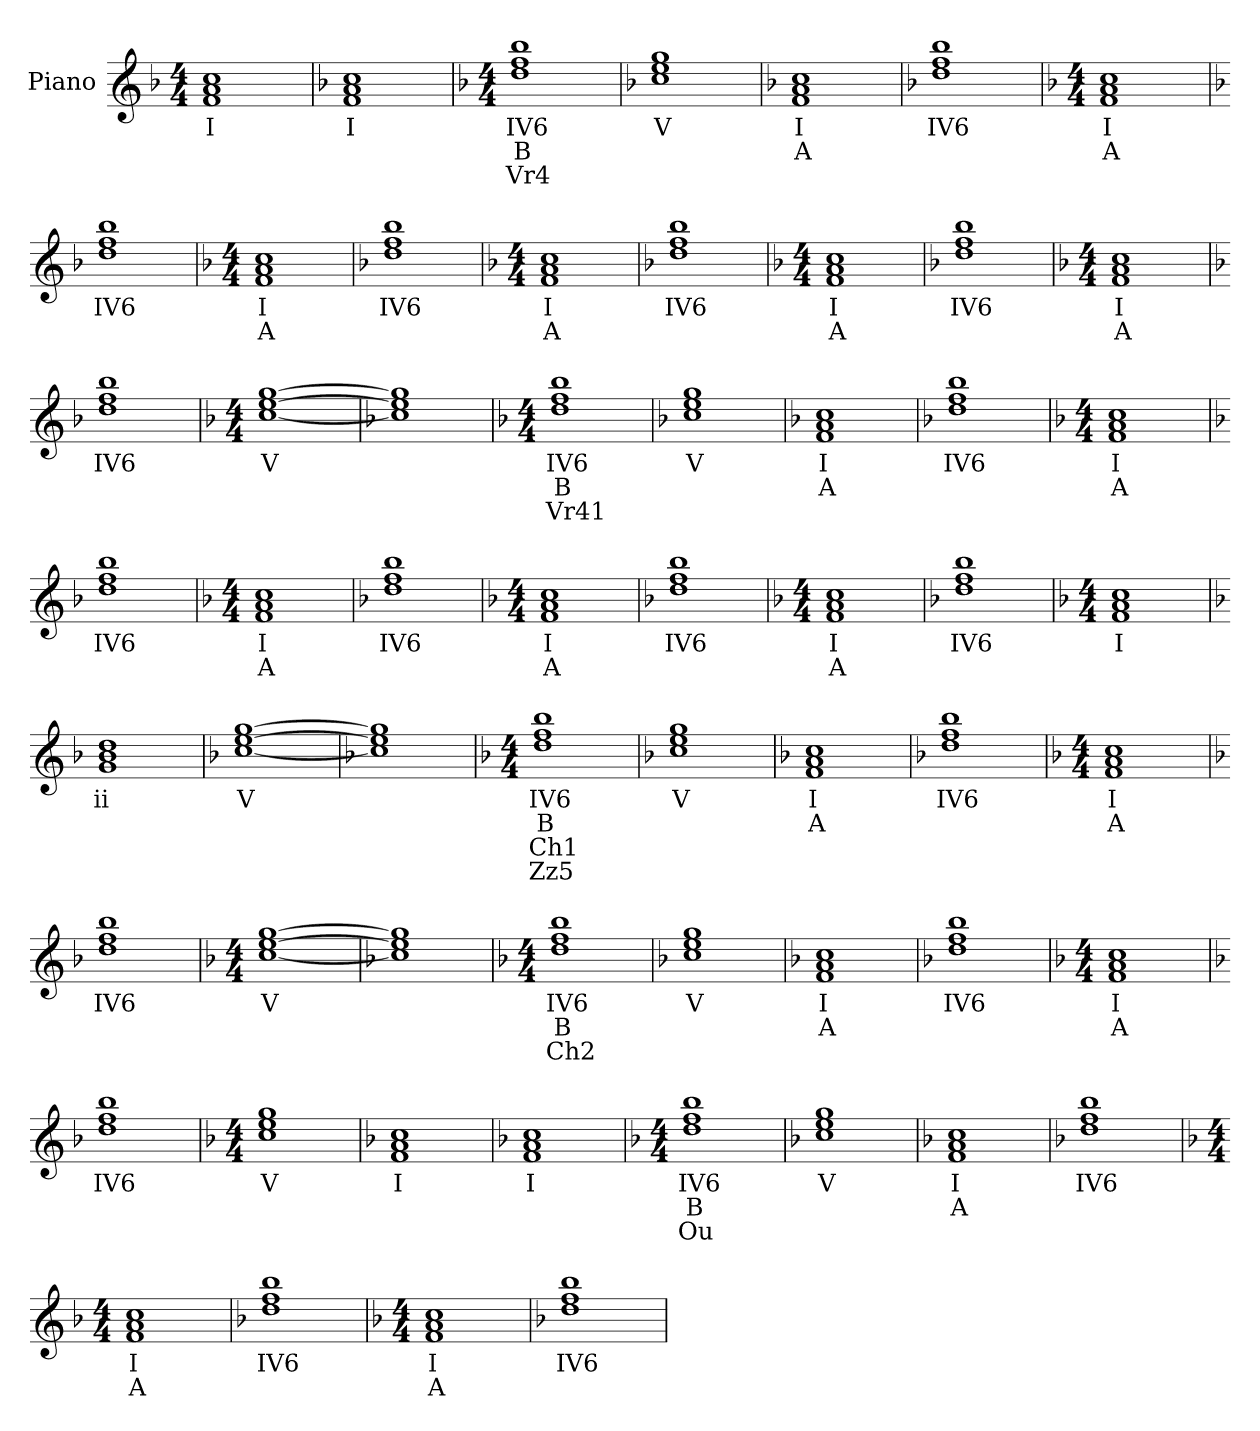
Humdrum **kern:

**kern	**text	**text	**text	**text
*part1	*part1	*part1	*part1	*part1
*staff1	*staff1	*staff1	*staff1	*staff1
*I"Piano	*	*	*	*
*I'Pno	*	*	*	*
*k[b-]	*	*	*	*
*F:	*	*	*	*
*M4/4	*	*	*	*
=	=	=	=	=
1f 1a 1cc	I	.	.	.
=	=	=	=	=
*k[b-]	*	*	*	*
*F:	*	*	*	*
1f 1a 1cc	I	.	.	.
=	=	=	=	=
*k[b-]	*	*	*	*
*F:	*	*	*	*
*M4/4	*	*	*	*
1dd 1ff 1bb-	IV6	B	Vr4	.
=	=	=	=	=
*k[b-]	*	*	*	*
*F:	*	*	*	*
1cc 1ee 1gg	V	.	.	.
=	=	=	=	=
*k[b-]	*	*	*	*
*F:	*	*	*	*
1f 1a 1cc	I	A	.	.
=	=	=	=	=
*k[b-]	*	*	*	*
*F:	*	*	*	*
1dd 1ff 1bb-	IV6	.	.	.
=	=	=	=	=
*k[b-]	*	*	*	*
*F:	*	*	*	*
*M4/4	*	*	*	*
1f 1a 1cc	I	A	.	.
=	=	=	=	=
*k[b-]	*	*	*	*
*F:	*	*	*	*
1dd 1ff 1bb-	IV6	.	.	.
=	=	=	=	=
*k[b-]	*	*	*	*
*F:	*	*	*	*
*M4/4	*	*	*	*
1f 1a 1cc	I	A	.	.
=	=	=	=	=
*k[b-]	*	*	*	*
*F:	*	*	*	*
1dd 1ff 1bb-	IV6	.	.	.
=	=	=	=	=
*k[b-]	*	*	*	*
*F:	*	*	*	*
*M4/4	*	*	*	*
1f 1a 1cc	I	A	.	.
=	=	=	=	=
*k[b-]	*	*	*	*
*F:	*	*	*	*
1dd 1ff 1bb-	IV6	.	.	.
=	=	=	=	=
*k[b-]	*	*	*	*
*F:	*	*	*	*
*M4/4	*	*	*	*
1f 1a 1cc	I	A	.	.
=	=	=	=	=
*k[b-]	*	*	*	*
*F:	*	*	*	*
1dd 1ff 1bb-	IV6	.	.	.
=	=	=	=	=
*k[b-]	*	*	*	*
*F:	*	*	*	*
*M4/4	*	*	*	*
1f 1a 1cc	I	A	.	.
=	=	=	=	=
*k[b-]	*	*	*	*
*F:	*	*	*	*
1dd 1ff 1bb-	IV6	.	.	.
=	=	=	=	=
*k[b-]	*	*	*	*
*F:	*	*	*	*
*M4/4	*	*	*	*
[1cc [1ee [1gg	V	.	.	.
=	=	=	=	=
*k[b-]	*	*	*	*
*F:	*	*	*	*
1cc] 1ee] 1gg]	.	.	.	.
=	=	=	=	=
*k[b-]	*	*	*	*
*F:	*	*	*	*
*M4/4	*	*	*	*
1dd 1ff 1bb-	IV6	B	Vr41	.
=	=	=	=	=
*k[b-]	*	*	*	*
*F:	*	*	*	*
1cc 1ee 1gg	V	.	.	.
=	=	=	=	=
*k[b-]	*	*	*	*
*F:	*	*	*	*
1f 1a 1cc	I	A	.	.
=	=	=	=	=
*k[b-]	*	*	*	*
*F:	*	*	*	*
1dd 1ff 1bb-	IV6	.	.	.
=	=	=	=	=
*k[b-]	*	*	*	*
*F:	*	*	*	*
*M4/4	*	*	*	*
1f 1a 1cc	I	A	.	.
=	=	=	=	=
*k[b-]	*	*	*	*
*F:	*	*	*	*
1dd 1ff 1bb-	IV6	.	.	.
=	=	=	=	=
*k[b-]	*	*	*	*
*F:	*	*	*	*
*M4/4	*	*	*	*
1f 1a 1cc	I	A	.	.
=	=	=	=	=
*k[b-]	*	*	*	*
*F:	*	*	*	*
1dd 1ff 1bb-	IV6	.	.	.
=	=	=	=	=
*k[b-]	*	*	*	*
*F:	*	*	*	*
*M4/4	*	*	*	*
1f 1a 1cc	I	A	.	.
=	=	=	=	=
*k[b-]	*	*	*	*
*F:	*	*	*	*
1dd 1ff 1bb-	IV6	.	.	.
=	=	=	=	=
*k[b-]	*	*	*	*
*F:	*	*	*	*
*M4/4	*	*	*	*
1f 1a 1cc	I	A	.	.
=	=	=	=	=
*k[b-]	*	*	*	*
*F:	*	*	*	*
1dd 1ff 1bb-	IV6	.	.	.
=	=	=	=	=
*k[b-]	*	*	*	*
*F:	*	*	*	*
*M4/4	*	*	*	*
1f 1a 1cc	I	.	.	.
=	=	=	=	=
*k[b-]	*	*	*	*
*F:	*	*	*	*
1g 1b- 1dd	ii	.	.	.
=	=	=	=	=
*k[b-]	*	*	*	*
*F:	*	*	*	*
[1cc [1ee [1gg	V	.	.	.
=	=	=	=	=
*k[b-]	*	*	*	*
*F:	*	*	*	*
1cc] 1ee] 1gg]	.	.	.	.
=	=	=	=	=
*k[b-]	*	*	*	*
*F:	*	*	*	*
*M4/4	*	*	*	*
1dd 1ff 1bb-	IV6	B	Ch1	Zz5
=	=	=	=	=
*k[b-]	*	*	*	*
*F:	*	*	*	*
1cc 1ee 1gg	V	.	.	.
=	=	=	=	=
*k[b-]	*	*	*	*
*F:	*	*	*	*
1f 1a 1cc	I	A	.	.
=	=	=	=	=
*k[b-]	*	*	*	*
*F:	*	*	*	*
1dd 1ff 1bb-	IV6	.	.	.
=	=	=	=	=
*k[b-]	*	*	*	*
*F:	*	*	*	*
*M4/4	*	*	*	*
1f 1a 1cc	I	A	.	.
=	=	=	=	=
*k[b-]	*	*	*	*
*F:	*	*	*	*
1dd 1ff 1bb-	IV6	.	.	.
=	=	=	=	=
*k[b-]	*	*	*	*
*F:	*	*	*	*
*M4/4	*	*	*	*
[1cc [1ee [1gg	V	.	.	.
=	=	=	=	=
*k[b-]	*	*	*	*
*F:	*	*	*	*
1cc] 1ee] 1gg]	.	.	.	.
=	=	=	=	=
*k[b-]	*	*	*	*
*F:	*	*	*	*
*M4/4	*	*	*	*
1dd 1ff 1bb-	IV6	B	Ch2	.
=	=	=	=	=
*k[b-]	*	*	*	*
*F:	*	*	*	*
1cc 1ee 1gg	V	.	.	.
=	=	=	=	=
*k[b-]	*	*	*	*
*F:	*	*	*	*
1f 1a 1cc	I	A	.	.
=	=	=	=	=
*k[b-]	*	*	*	*
*F:	*	*	*	*
1dd 1ff 1bb-	IV6	.	.	.
=	=	=	=	=
*k[b-]	*	*	*	*
*F:	*	*	*	*
*M4/4	*	*	*	*
1f 1a 1cc	I	A	.	.
=	=	=	=	=
*k[b-]	*	*	*	*
*F:	*	*	*	*
1dd 1ff 1bb-	IV6	.	.	.
=	=	=	=	=
*k[b-]	*	*	*	*
*F:	*	*	*	*
*M4/4	*	*	*	*
1cc 1ee 1gg	V	.	.	.
=	=	=	=	=
*k[b-]	*	*	*	*
*F:	*	*	*	*
1f 1a 1cc	I	.	.	.
=	=	=	=	=
*k[b-]	*	*	*	*
*F:	*	*	*	*
1f 1a 1cc	I	.	.	.
=	=	=	=	=
*k[b-]	*	*	*	*
*F:	*	*	*	*
*M4/4	*	*	*	*
1dd 1ff 1bb-	IV6	B	Ou	.
=	=	=	=	=
*k[b-]	*	*	*	*
*F:	*	*	*	*
1cc 1ee 1gg	V	.	.	.
=	=	=	=	=
*k[b-]	*	*	*	*
*F:	*	*	*	*
1f 1a 1cc	I	A	.	.
=	=	=	=	=
*k[b-]	*	*	*	*
*F:	*	*	*	*
1dd 1ff 1bb-	IV6	.	.	.
=	=	=	=	=
*k[b-]	*	*	*	*
*F:	*	*	*	*
*M4/4	*	*	*	*
1f 1a 1cc	I	A	.	.
=	=	=	=	=
*k[b-]	*	*	*	*
*F:	*	*	*	*
1dd 1ff 1bb-	IV6	.	.	.
=	=	=	=	=
*k[b-]	*	*	*	*
*F:	*	*	*	*
*M4/4	*	*	*	*
1f 1a 1cc	I	A	.	.
=	=	=	=	=
*k[b-]	*	*	*	*
*F:	*	*	*	*
1dd 1ff 1bb-	IV6	.	.	.
=	=	=	=	=
*-	*-	*-	*-	*-
